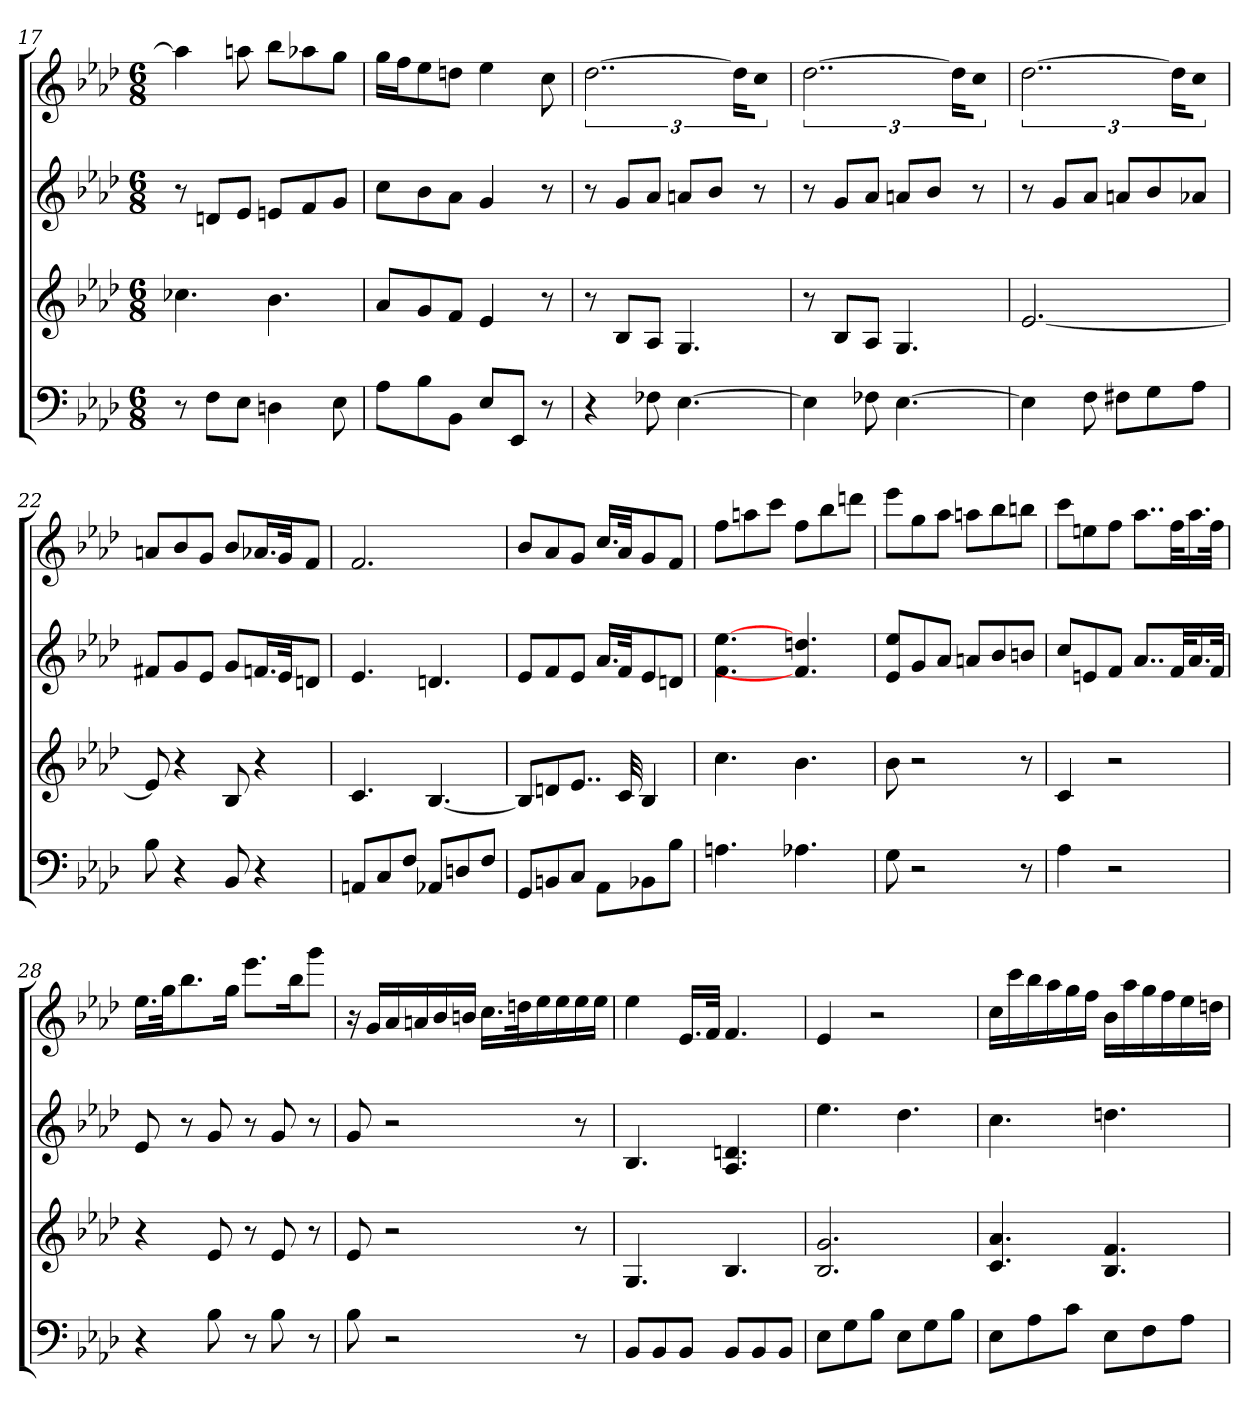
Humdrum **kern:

**kern	**kern	**kern	**kern
*part4	*part3	*part2	*part1
*staff4	*staff3	*staff2	*staff1
*k[b-e-a-d-]	*k[b-e-a-d-]	*k[b-e-a-d-]	*k[b-e-a-d-]
*A-:	*A-:	*A-:	*A-:
*M6/8	*M6/8	*M6/8	*M6/8
=17	=17	=17	=17
8r	4.cc-X	8r	4aa-]
8FL	.	8dnL	.
8E-J	.	8e-J	8aan
4Dn	4.b-	8enL	8bb-L
.	.	8f	8aa-X
8E-	.	8gJ	8ggJ
=18	=18	=18	=18
8A-L	8a-L	8ccL	16ggLL
.	.	.	16ffJ
8B-	8g	8b-	8ee-
8BB-J	8fJ	8a-J	8ddnJ
8E-L	4e-	4g	4ee-
8EE-J	.	.	.
8r	8r	8r	8cc
=19	=19	=19	=19
4r	8r	8r	[3..dd-
.	8B-L	8gL	.
8F-X	8A-J	8a-J	.
[4.E-	4.G	8anL	.
.	.	8b-J	.
.	.	.	24dd-KL]
.	.	8r	8ccJ
=20	=20	=20	=20
4E-]	8r	8r	[3..dd-
.	8B-L	8gL	.
8F-X	8A-J	8a-J	.
[4.E-	4.G	8anL	.
.	.	8b-J	.
.	.	.	24dd-KL]
.	.	8r	8ccJ
=21	=21	=21	=21
4E-]	[2.e-	8r	[3..dd-
.	.	8gL	.
8F	.	8a-J	.
8F#XL	.	8anL	.
8G	.	8b-	.
.	.	.	24dd-KL]
8A-J	.	8a-XJ	8ccJ
=22	=22	=22	=22
8B-	8e-]	8f#XL	8anL
4r	4r	8g	8b-
.	.	8e-J	8gJ
8BB-	8B-	8gL	8b-L
4r	4r	16.fnL	16.a-XL
.	.	32e-Jk	32gJk
.	.	8dnJ	8fJ
=23	=23	=23	=23
8AAnL	4.c	4.e-	2.f
8C	.	.	.
8FJ	.	.	.
8AA-XL	[4.B-	4.dn	.
8Dn	.	.	.
8FJ	.	.	.
=24	=24	=24	=24
8GGL	8B-L]	8e-L	8b-L
8BBn	8dn	8f	8a-
8CJ	8..e-J	8e-J	8gJ
8AA-L	.	16.a-LL	16.ccLL
.	32c	32fJk	32a-Jk
8BB-X	4B-	8e-	8g
8B-J	.	8dnJ	8fJ
=25	=25	=25	=25
4.An	4.cc	4.f [4.ee-	8ffL
.	.	.	8aan
.	.	.	8cccJ
4.A-X	4.b-	4.f] 4.ddn	8ffL
.	.	.	8bb-
.	.	.	8dddnJ
=26	=26	=26	=26
8G	8b-	8e- 8ee-L	8eee-L
2r	2r	8g	8gg
.	.	8a-J	8aa-J
.	.	8anL	8aanL
.	.	8b-	8bb-
8r	8r	8bnJ	8bbnJ
=27	=27	=27	=27
4A-	4c	8ccL	8cccL
.	.	8en	8een
2r	2r	8fJ	8ffJ
.	.	8..a-L	8..aa-L
.	.	32fKL	32ffKL
.	.	16.a-	16.aa-
.	.	32fJJk	32ffJJk
=28	=28	=28	=28
4r	4r	8e-	16.ee-LL
.	.	.	32ggJk
.	.	8r	8.bb-
8B-	8e-	8g	.
.	.	.	16ggJk
8r	8r	8r	8.eee-L
8B-	8e-	8g	.
.	.	.	16bb-K
8r	8r	8r	8gggJ
=29	=29	=29	=29
8B-	8e-	8g	16r
.	.	.	16gLL
2r	2r	2r	16a-
.	.	.	16an
.	.	.	16b-
.	.	.	16bnJJ
.	.	.	16.ccLL
.	.	.	32ddnK
.	.	.	16ee-
.	.	.	16ee-
8r	8r	8r	16ee-
.	.	.	16ee-JJ
=30	=30	=30	=30
8BB-L	4.G	4.B-	4ee-
8BB-	.	.	.
8BB-J	.	.	16.e-LL
.	.	.	32fJJk
8BB-L	4.B-	4.A- 4.dn	4.f
8BB-	.	.	.
8BB-J	.	.	.
=31	=31	=31	=31
8E-L	2.B- 2.g	4.ee-	4e-
8G	.	.	.
8B-J	.	.	2r
8E-L	.	4.dd-	.
8G	.	.	.
8B-J	.	.	.
=32	=32	=32	=32
8E-L	4.c 4.a-	4.cc	16ccLL
.	.	.	16ccc
8A-	.	.	16bb-
.	.	.	16aa-
8cJ	.	.	16gg
.	.	.	16ffJJ
8E-L	4.B- 4.f	4.ddn	16b-LL
.	.	.	16aa-
8F	.	.	16gg
.	.	.	16ff
8A-J	.	.	16ee-
.	.	.	16ddnJJ
=	=	=	=
*-	*-	*-	*-
